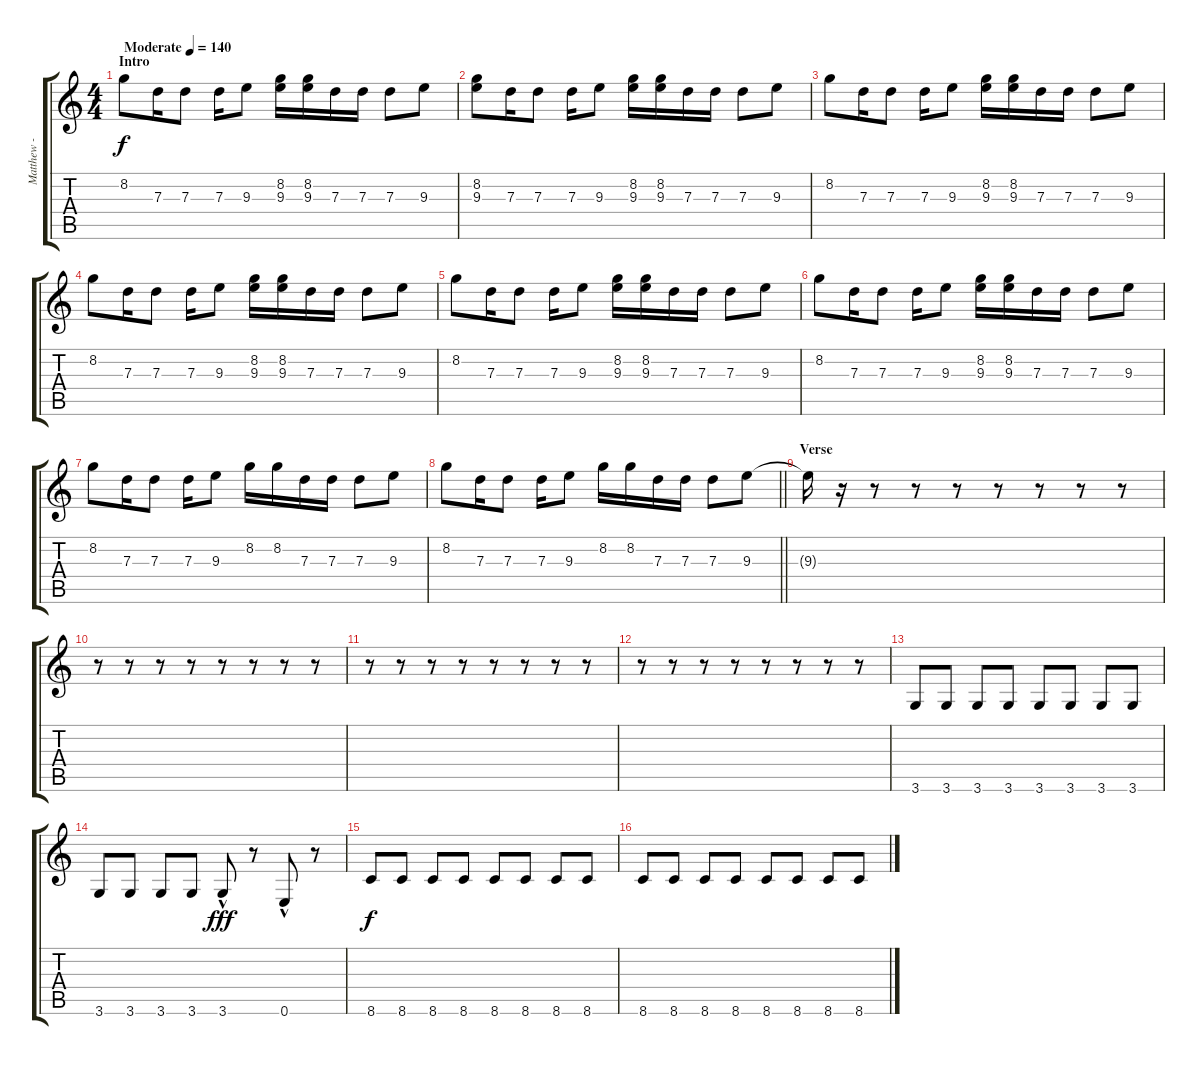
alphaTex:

\track ("Matthew - Guitar MIDI " "Matthew - ") {instrument distortionguitar}
\staff {score tabs}
\tuning (E4 B3 G3 D3 A2 E2) {hide}
\ts (4 4)
\section ("" "Intro")
\tempo (140 "Moderate")
\clef g2
\ks c
8.2.8{dy f instrument distortionguitar} 7.3.16 7.3.8 7.3.16 9.3.8 (8.2 9.3).16 (8.2 9.3).16 7.3.16 7.3.16 7.3.8 9.3.8 |
(8.2 9.3).8 7.3.16 7.3.8 7.3.16 9.3.8 (8.2 9.3).16 (8.2 9.3).16 7.3.16 7.3.16 7.3.8 9.3.8 |
8.2.8 7.3.16 7.3.8 7.3.16 9.3.8 (8.2 9.3).16 (8.2 9.3).16 7.3.16 7.3.16 7.3.8 9.3.8 |
8.2.8 7.3.16 7.3.8 7.3.16 9.3.8 (8.2 9.3).16 (8.2 9.3).16 7.3.16 7.3.16 7.3.8 9.3.8 |
8.2.8 7.3.16 7.3.8 7.3.16 9.3.8 (8.2 9.3).16 (8.2 9.3).16 7.3.16 7.3.16 7.3.8 9.3.8 |
8.2.8 7.3.16 7.3.8 7.3.16 9.3.8 (8.2 9.3).16 (8.2 9.3).16 7.3.16 7.3.16 7.3.8 9.3.8 |
8.2.8 7.3.16 7.3.8 7.3.16 9.3.8 8.2.16 8.2.16 7.3.16 7.3.16 7.3.8 9.3.8 |
\barLineRight lightlight
8.2.8 7.3.16 7.3.8 7.3.16 9.3.8 8.2.16 8.2.16 7.3.16 7.3.16 7.3.8 9.3.8 |
\section ("" "Verse")
9.3{t}.16 r.16 r.8 r.8 r.8 r.8 r.8 r.8 r.8 |
r.8 r.8 r.8 r.8 r.8 r.8 r.8 r.8 |
r.8 r.8 r.8 r.8 r.8 r.8 r.8 r.8 |
r.8 r.8 r.8 r.8 r.8 r.8 r.8 r.8 |
3.6.8{instrument electricguitarmuted} 3.6.8 3.6.8 3.6.8 3.6.8 3.6.8 3.6.8 3.6.8 |
3.6.8 3.6.8 3.6.8 3.6.8 3.6{hac}.8{dy fff} r.8 0.6{hac}.8 r.8 |
8.6.8{dy f} 8.6.8 8.6.8 8.6.8 8.6.8 8.6.8 8.6.8 8.6.8 |
8.6.8 8.6.8 8.6.8 8.6.8 8.6.8 8.6.8 8.6.8 8.6.8
